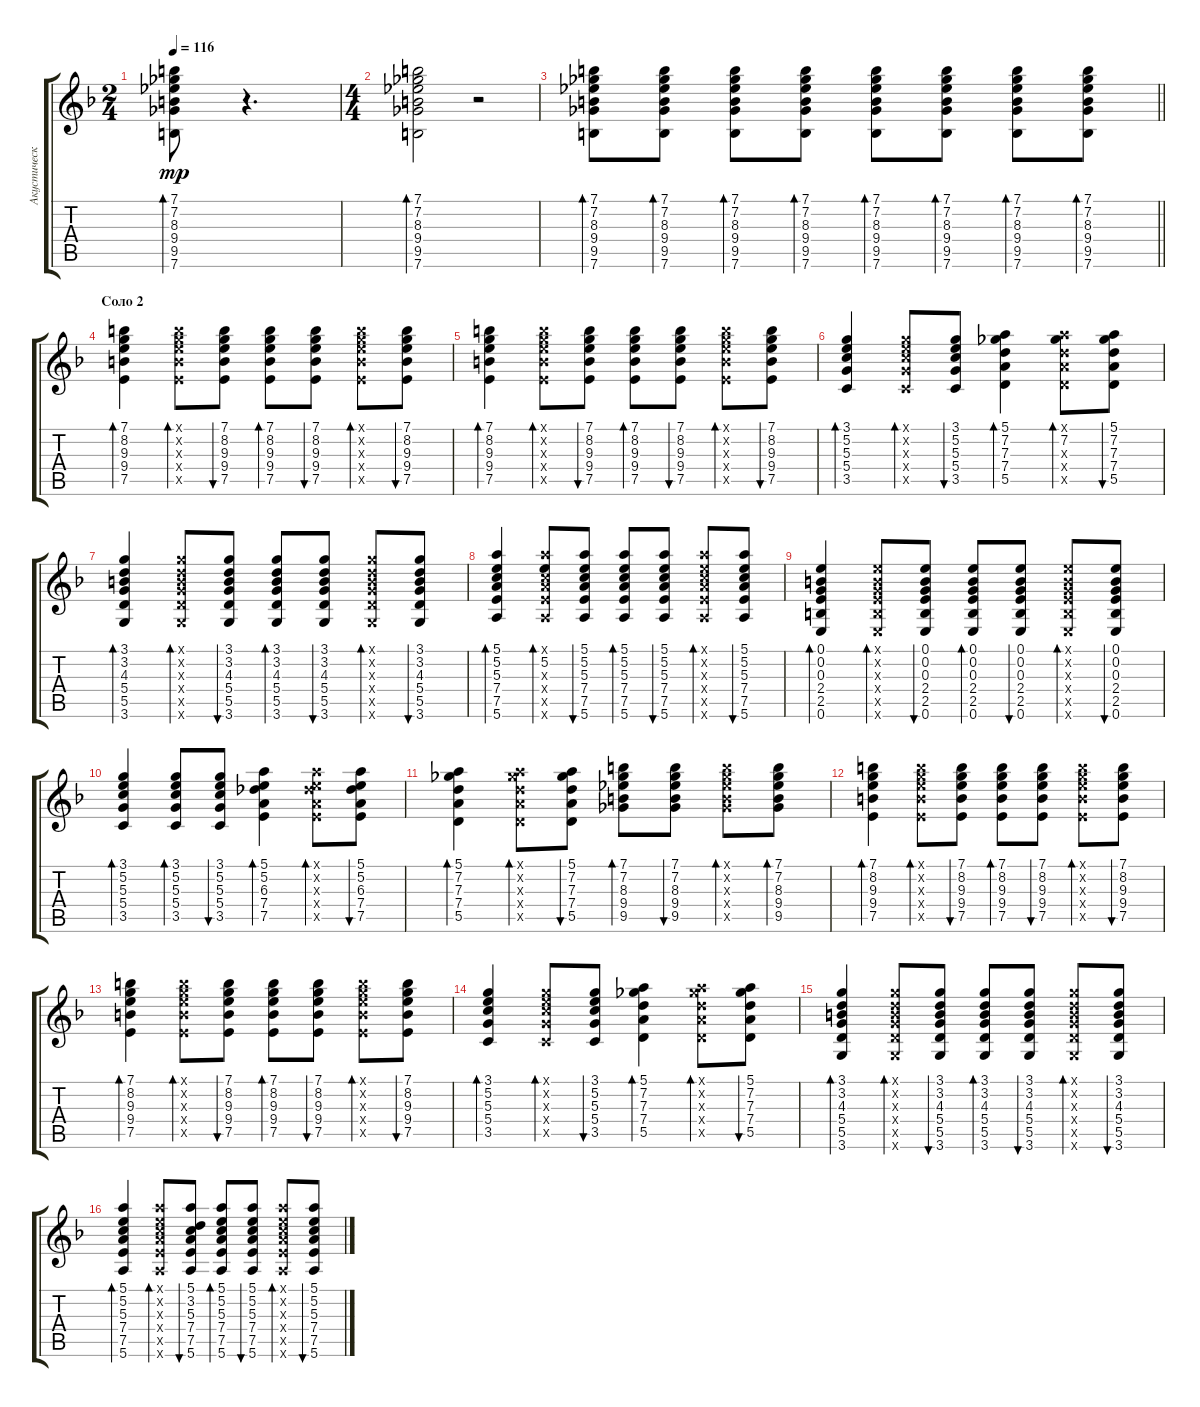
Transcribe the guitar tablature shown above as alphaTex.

\track ("Акустическая Гитара" "Акустическ") {instrument acousticguitarsteel}
\staff {score tabs}
\tuning (E4 B3 G3 D3 A2 E2) {hide}
\ts (2 4)
\tempo 116
\clef g2
\ks dminor
(7.1 7.2 8.3 9.4 9.5 7.6).8{bd 60 dy mp} r.4{d} |
\ts (4 4)
(7.1 7.2 8.3 9.4 9.5 7.6).2{bd 60} r.2 |
\barLineRight lightlight
(7.1 7.2 8.3 9.4 9.5 7.6).8{bd 60} (7.1 7.2 8.3 9.4 9.5 7.6).8{bd 60} (7.1 7.2 8.3 9.4 9.5 7.6).8{bd 60} (7.1 7.2 8.3 9.4 9.5 7.6).8{bd 60} (7.1 7.2 8.3 9.4 9.5 7.6).8{bd 60} (7.1 7.2 8.3 9.4 9.5 7.6).8{bd 60} (7.1 7.2 8.3 9.4 9.5 7.6).8{bd 60} (7.1 7.2 8.3 9.4 9.5 7.6).8{bd 60} |
\section ("" "Соло 2")
(7.1 8.2 9.3 9.4 7.5).4{bd 60} (7.1{x} 8.2{x} 9.3{x} 9.4{x} 7.5{x}).8{bd 60} (7.1 8.2 9.3 9.4 7.5).8{bu 60} (7.1 8.2 9.3 9.4 7.5).8{bd 60} (7.1 8.2 9.3 9.4 7.5).8{bu 60} (7.1{x} 8.2{x} 9.3{x} 9.4{x} 7.5{x}).8{bd 60} (7.1 8.2 9.3 9.4 7.5).8{bu 60} |
(7.1 8.2 9.3 9.4 7.5).4{bd 60} (7.1{x} 8.2{x} 9.3{x} 9.4{x} 7.5{x}).8{bd 60} (7.1 8.2 9.3 9.4 7.5).8{bu 60} (7.1 8.2 9.3 9.4 7.5).8{bd 60} (7.1 8.2 9.3 9.4 7.5).8{bu 60} (7.1{x} 8.2{x} 9.3{x} 9.4{x} 7.5{x}).8{bd 60} (7.1 8.2 9.3 9.4 7.5).8{bu 60} |
(3.1 5.2 5.3 5.4 3.5).4{bd 60} (3.1{x} 5.2{x} 5.3{x} 5.4{x} 3.5{x}).8{bd 60} (3.1 5.2 5.3 5.4 3.5).8{bu 60} (5.1 7.2 7.3 7.4 5.5).4{bd 60} (5.1{x} 7.2 7.3{x} 7.4{x} 5.5{x}).8{bd 60} (5.1 7.2 7.3 7.4 5.5).8{bu 60} |
(3.1 3.2 4.3 5.4 5.5 3.6).4{bd 60} (3.1{x} 3.2{x} 4.3{x} 5.4{x} 5.5{x} 3.6{x}).8{bd 60} (3.1 3.2 4.3 5.4 5.5 3.6).8{bu 60} (3.1 3.2 4.3 5.4 5.5 3.6).8{bd 60} (3.1 3.2 4.3 5.4 5.5 3.6).8{bu 60} (3.1{x} 3.2{x} 4.3{x} 5.4{x} 5.5{x} 3.6{x}).8{bd 60} (3.1 3.2 4.3 5.4 5.5 3.6).8{bu 60} |
(5.1 5.2 5.3 7.4 7.5 5.6).4{bd 60} (5.1{x} 5.2 5.3{x} 7.4{x} 7.5{x} 5.6{x}).8{bd 60} (5.1 5.2 5.3 7.4 7.5 5.6).8{bu 60} (5.1 5.2 5.3 7.4 7.5 5.6).8{bd 60} (5.1 5.2 5.3 7.4 7.5 5.6).8{bu 60} (5.1{x} 5.2{x} 5.3{x} 7.4{x} 7.5{x} 5.6{x}).8{bd 60} (5.1 5.2 5.3 7.4 7.5 5.6).8{bu 60} |
(0.1 0.2 0.3 2.4 2.5 0.6).4{bd 60} (0.1{x} 0.2{x} 0.3{x} 2.4{x} 2.5{x} 0.6{x}).8{bd 60} (0.1 0.2 0.3 2.4 2.5 0.6).8{bu 60} (0.1 0.2 0.3 2.4 2.5 0.6).8{bd 60} (0.1 0.2 0.3 2.4 2.5 0.6).8{bu 60} (0.1{x} 0.2{x} 0.3{x} 2.4{x} 2.5{x} 0.6{x}).8{bd 60} (0.1 0.2 0.3 2.4 2.5 0.6).8{bu 60} |
(3.1 5.2 5.3 5.4 3.5).4{bd 60} (3.1 5.2 5.3 5.4 3.5).8{bd 60} (3.1 5.2 5.3 5.4 3.5).8{bu 60} (5.1 5.2 6.3 7.4 7.5).4{bd 60} (5.1{x} 5.2{x} 6.3{x} 7.4{x} 7.5{x}).8{bd 60} (5.1 5.2 6.3 7.4 7.5).8{bu 60} |
(5.1 7.2 7.3 7.4 5.5).4{bd 60} (5.1{x} 7.2{x} 7.3{x} 7.4{x} 5.5{x}).8{bd 60} (5.1 7.2 7.3 7.4 5.5).8{bu 60} (7.1 7.2 8.3 9.4 9.5).8{bd 60} (7.1 7.2 8.3 9.4 9.5).8{bu 60} (7.1{x} 7.2{x} 8.3{x} 9.4{x} 9.5{x}).8{bd 60} (7.1 7.2 8.3 9.4 9.5).8{bd 60} |
(7.1 8.2 9.3 9.4 7.5).4{bd 60} (7.1{x} 8.2{x} 9.3{x} 9.4{x} 7.5{x}).8{bd 60} (7.1 8.2 9.3 9.4 7.5).8{bu 60} (7.1 8.2 9.3 9.4 7.5).8{bd 60} (7.1 8.2 9.3 9.4 7.5).8{bu 60} (7.1{x} 8.2{x} 9.3{x} 9.4{x} 7.5{x}).8{bd 60} (7.1 8.2 9.3 9.4 7.5).8{bu 60} |
(7.1 8.2 9.3 9.4 7.5).4{bd 60} (7.1{x} 8.2{x} 9.3{x} 9.4{x} 7.5{x}).8{bd 60} (7.1 8.2 9.3 9.4 7.5).8{bu 60} (7.1 8.2 9.3 9.4 7.5).8{bd 60} (7.1 8.2 9.3 9.4 7.5).8{bu 60} (7.1{x} 8.2{x} 9.3{x} 9.4{x} 7.5{x}).8{bd 60} (7.1 8.2 9.3 9.4 7.5).8{bu 60} |
(3.1 5.2 5.3 5.4 3.5).4{bd 60} (3.1{x} 5.2{x} 5.3{x} 5.4{x} 3.5{x}).8{bd 60} (3.1 5.2 5.3 5.4 3.5).8{bu 60} (5.1 7.2 7.3 7.4 5.5).4{bd 60} (5.1{x} 7.2{x} 7.3{x} 7.4{x} 5.5{x}).8{bd 60} (5.1 7.2 7.3 7.4 5.5).8{bu 60} |
(3.1 3.2 4.3 5.4 5.5 3.6).4{bd 60} (3.1{x} 3.2{x} 4.3{x} 5.4{x} 5.5{x} 3.6{x}).8{bd 60} (3.1 3.2 4.3 5.4 5.5 3.6).8{bu 60} (3.1 3.2 4.3 5.4 5.5 3.6).8{bd 60} (3.1 3.2 4.3 5.4 5.5 3.6).8{bu 60} (3.1{x} 3.2{x} 4.3{x} 5.4{x} 5.5{x} 3.6{x}).8{bd 60} (3.1 3.2 4.3 5.4 5.5 3.6).8{bu 60} |
(5.1 5.2 5.3 7.4 7.5 5.6).4{bd 60} (5.1{x} 5.2{x} 5.3{x} 7.4{x} 7.5{x} 5.6{x}).8{bd 60} (5.1 3.2 5.3 7.4 7.5 5.6).8{bu 60} (5.1 5.2 5.3 7.4 7.5 5.6).8{bd 60} (5.1 5.2 5.3 7.4 7.5 5.6).8{bu 60} (5.1{x} 5.2{x} 5.3{x} 7.4{x} 7.5{x} 5.6{x}).8{bd 60} (5.1 5.2 5.3 7.4 7.5 5.6).8{bu 60}
